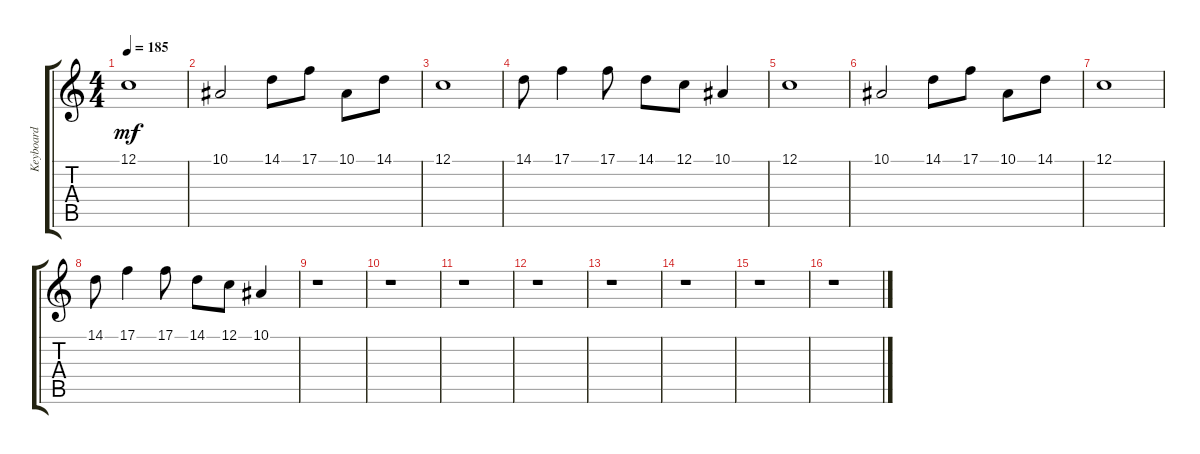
\track ("Keyboard" "Keyboard") {instrument fx7echoes}
\staff {score tabs}
\tuning (C4 G3 Eb3 Bb2 F2 C2) {hide}
\ts (4 4)
\tempo 185
\clef g2
\ks c
12.1.1{dy mf volume 16} |
10.1.2 14.1.8 17.1.8 10.1.8 14.1.8 |
12.1.1 |
14.1.8 17.1.4 17.1.8 14.1.8 12.1.8 10.1.4 |
12.1.1{volume 16} |
10.1.2 14.1.8 17.1.8 10.1.8 14.1.8 |
12.1.1 |
14.1.8 17.1.4 17.1.8 14.1.8 12.1.8 10.1.4 |
r.1 |
r.1 |
r.1 |
r.1 |
r.1 |
r.1 |
r.1 |
r.1
